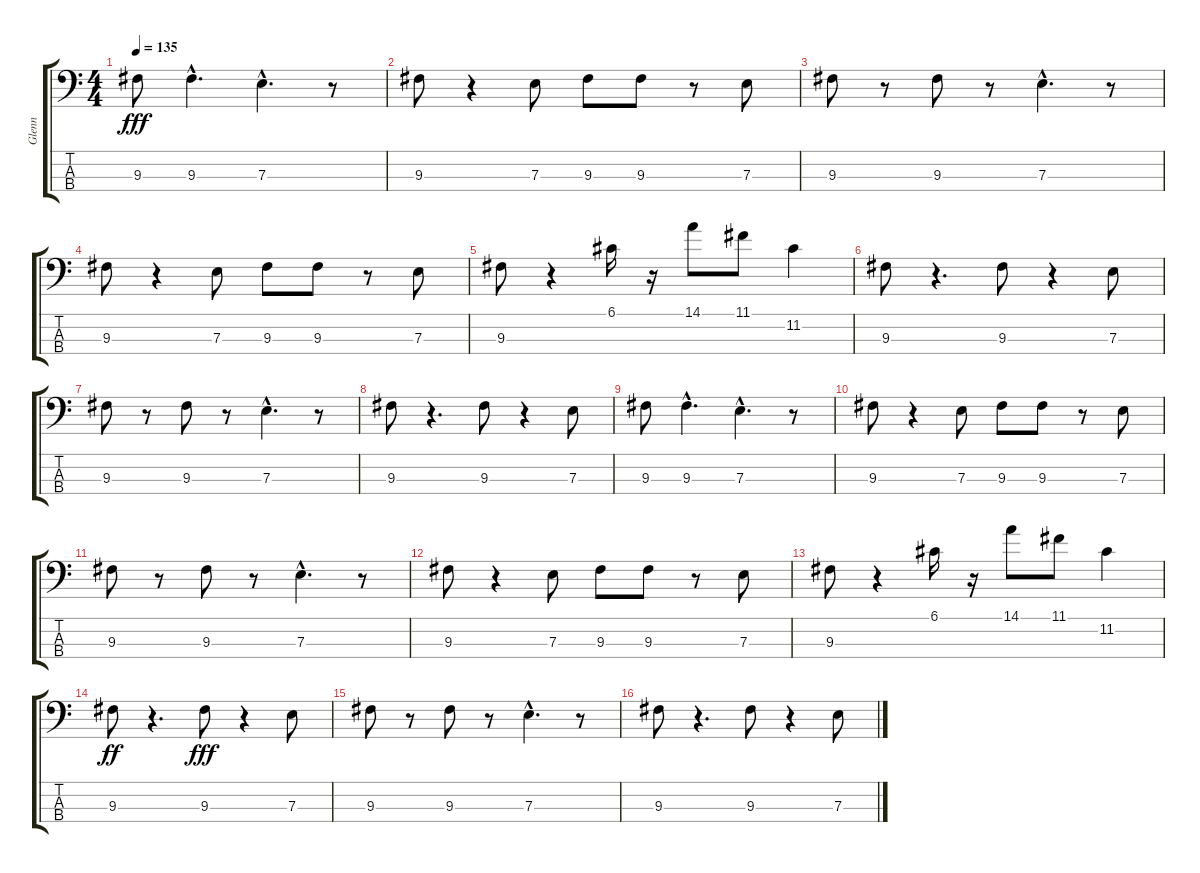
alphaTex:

\track ("Glenn" "Glenn") {instrument electricbassfinger}
\staff {score tabs}
\tuning (G2 D2 A1 E1) {hide}
\ts (4 4)
\tempo 135
\clef f4
\ks c
9.3.8{dy fff} 9.3{hac}.4{d} 7.3{hac}.4{d} r.8 |
9.3.8 r.4 7.3.8 9.3.8 9.3.8 r.8 7.3.8 |
9.3.8 r.8 9.3.8 r.8 7.3{hac}.4{d} r.8 |
9.3.8 r.4 7.3.8 9.3.8 9.3.8 r.8 7.3.8 |
9.3.8 r.4 6.1.16 r.16 14.1.8 11.1.8 11.2.4 |
9.3.8 r.4{d} 9.3.8 r.4 7.3.8 |
9.3.8 r.8 9.3.8 r.8 7.3{hac}.4{d} r.8 |
9.3.8 r.4{d} 9.3.8 r.4 7.3.8 |
9.3.8 9.3{hac}.4{d} 7.3{hac}.4{d} r.8 |
9.3.8 r.4 7.3.8 9.3.8 9.3.8 r.8 7.3.8 |
9.3.8 r.8 9.3.8 r.8 7.3{hac}.4{d} r.8 |
9.3.8 r.4 7.3.8 9.3.8 9.3.8 r.8 7.3.8 |
9.3.8 r.4 6.1.16 r.16 14.1.8 11.1.8 11.2.4 |
9.3.8{dy ff} r.4{d} 9.3.8{dy fff} r.4 7.3.8 |
9.3.8 r.8 9.3.8 r.8 7.3{hac}.4{d} r.8 |
9.3.8 r.4{d} 9.3.8 r.4 7.3.8
